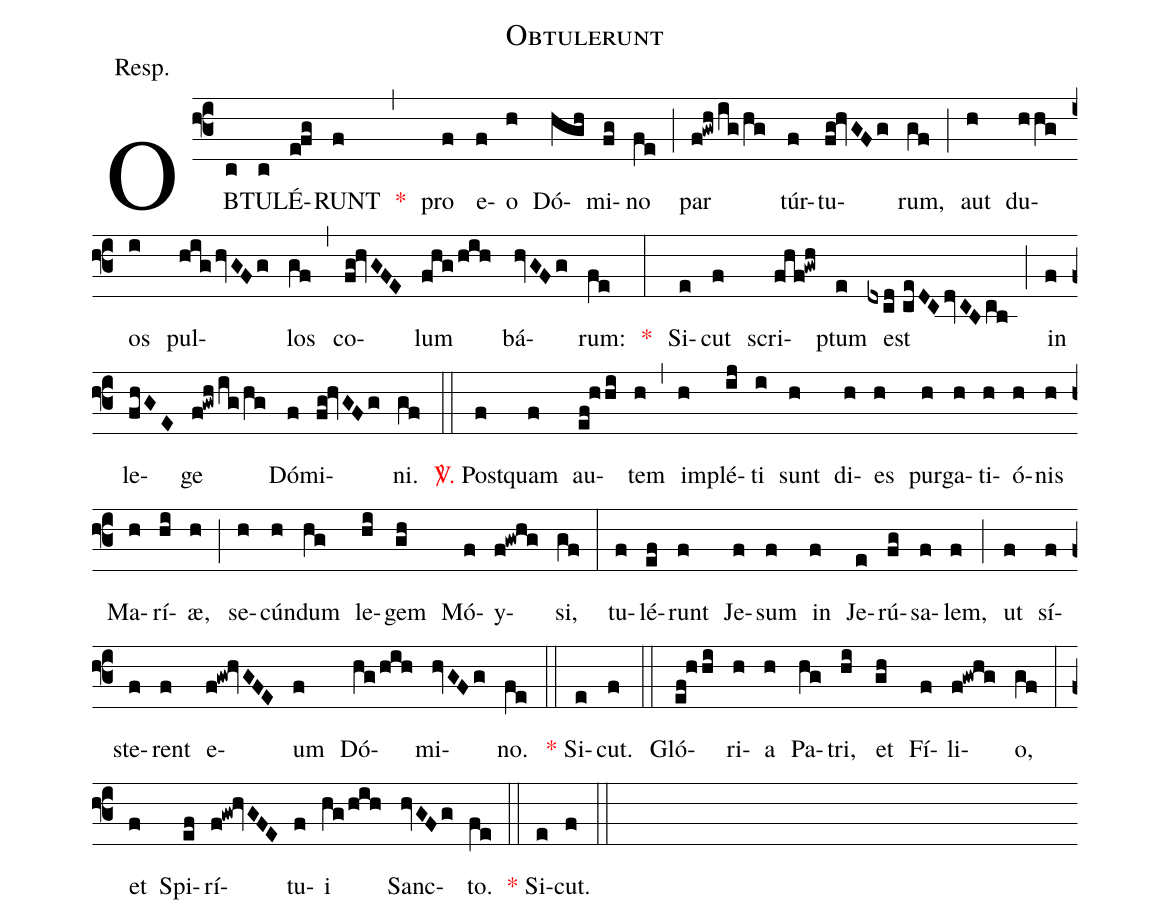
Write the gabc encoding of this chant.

name:Obtulerunt;
annotation:Resp.;
mode:II.;
%%
(f3) OB(c)TU(c)LÉ(e!fg)RUNT(f) <v>\red{*}</v>(,) pro(f) e(f)o(h) Dó(hgh)mi(fg)no(fe) (;) par(f!gwh/ig/hg) túr(f)tu(fg!hvGFg)rum,(gf) (;) aut(h) du(hhg)os(i) pul(hig/hvGFg)los(gf) (,) co(fg!hvGFE)lum(fhg/hih) bá(hvGFg)rum:(fe) <v>\red{*}</v>(:) Si(e)cut(f) scri(fhf!gwh)ptum(e) est(dxcd//ceDC/dvCB/cb) (;) in(f) le(fhGE)ge(f!gwh/ig/hg) Dó(f)mi(fg!hvGFg)ni.(gf) (::) <v>\red{\Vbar.}</v>  Post(f)quam(f) au(ef!hhi)tem(h) (,) im(h)plé(ij)ti(i) sunt(h) di(h)es(h) pur(h)ga(h)ti(h)ó(h)nis(h) Ma(h)rí(hi)æ,(h) (;) se(h)cún(h)dum(hg) le(hi)gem(gh) Mó(f)y(f!gwhg)si,(gf) (:) tu(f)lé(ef)runt(f) Je(f)sum(f) in(f) Je(e)rú(fg)sa(f)lem,(f) (;) ut(f) sí(f)ste(f)rent(f) e(f!gw!hvGFE)um(f) Dó(hg/hih)mi(hvGFg)no.(fe) (::) <v>\red{*}</v> Si(e)cut.(f) (::) Gló(ef!hhi)ri(h)a(h) Pa(hg)tri,(hi) et(gh) Fí(f)li(f!gwhg)o,(gf) (:) et(f) Spi(ef)rí(f!gw!hvGFE)tu(f)i(hg/hih) Sanc(hvGFg)to.(fe) (::) <v>\red{*}</v> Si(e)cut.(f) (::)
